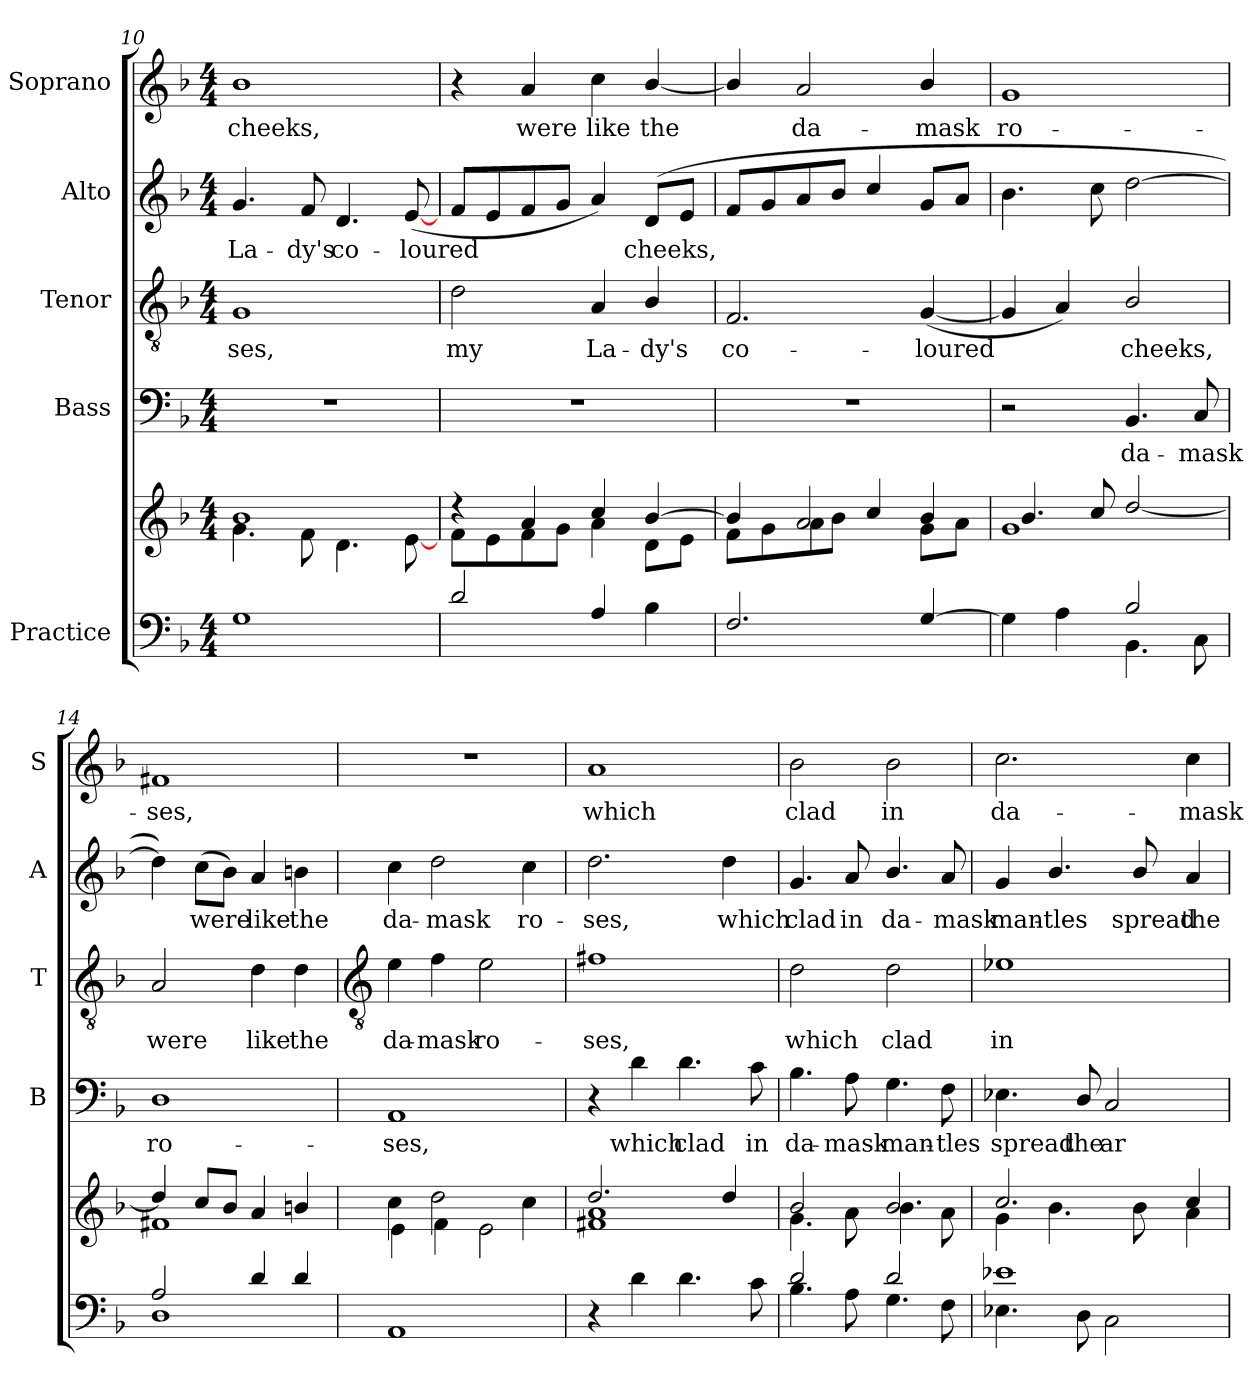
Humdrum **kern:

**kern	**kern	**kern	**text	**kern	**text	**kern	**text	**kern	**text
*part5	*part5	*part4	*part4	*part3	*part3	*part2	*part2	*part1	*part1
*staff6	*staff5	*staff4	*staff4	*staff3	*staff3	*staff2	*staff2	*staff1	*staff1
*I"Practice	*	*I"Bass	*	*I"Tenor	*	*I"Alto	*	*I"Soprano	*
*	*	*I'B	*	*I'T	*	*I'A	*	*I'S	*
!!LO:LB:g=z
*clefF4	*clefG2	*clefF4	*	*clefGv2	*	*clefG2	*	*clefG2	*
*k[b-]	*k[b-]	*k[b-]	*	*k[b-]	*	*k[b-]	*	*k[b-]	*
*F:	*F:	*F:	*	*F:	*	*F:	*	*F:	*
*M4/4	*M4/4	*M4/4	*	*M4/4	*	*M4/4	*	*M4/4	*
=10	=10	=10	=10	=10	=10	=10	=10	=10	=10
*^	*^	*	*	*	*	*	*	*	*
!	!	!	!	!	!	!	!LO:LY:b	!	!LO:LY:b	!	!LO:LY:b
1G	1ryy	1b-	4.g\	1r	.	1G	-ses,	4.g	La-	1b-	cheeks,
!	!	!	!	!	!	!	!	!	!LO:LY:b	!	!
.	.	.	8f\	.	.	.	.	8f	-dy's	.	.
!	!	!	!	!	!	!	!	!	!LO:LY:b	!	!
.	.	.	4.d\	.	.	.	.	4.d	co-	.	.
!	!	!	!	!	!	!	!	!	!LO:LY:b	!	!
.	.	.	[8e\	.	.	.	.	(<[8e	-loured	.	.
=11	=11	=11	=11	=11	=11	=11	=11	=11	=11	=11	=11
!	!	!	!	!	!	!	!LO:LY:b	!	!	!	!
2d	1ryy	4r	8f\L	1r	.	2d	my	8fL	.	4r	.
.	.	.	8e\	.	.	.	.	8e	.	.	.
!	!	!	!	!	!	!	!	!	!	!	!LO:LY:b
.	.	4a	8f\	.	.	.	.	8f	.	4a	were
.	.	.	8g\J	.	.	.	.	8gJ	.	.	.
!	!	!	!	!	!	!	!LO:LY:b	!	!	!	!LO:LY:b
4A	.	4cc/	4a	.	.	4A	La-	4a)	.	4cc	like
!	!	!	!	!	!	!	!LO:LY:b	!	!LO:LY:b	!	!LO:LY:b
4B-\	.	[4b-/	8d\L	.	.	4B-/	-dy's	(<8dL	cheeks,	[4b-/	the
.	.	.	8e\J	.	.	.	.	8eJ	.	.	.
=12	=12	=12	=12	=12	=12	=12	=12	=12	=12	=12	=12
!	!	!	!	!	!	!	!LO:LY:b	!	!	!	!
2.F	1ryy	4b-/]	8f\L	1r	.	2.F	co-	8fL	.	4b-/]	.
.	.	.	8g\	.	.	.	.	8g	.	.	.
!	!	!	!	!	!	!	!	!	!	!	!LO:LY:b
.	.	2a	8a\	.	.	.	.	8a	.	2a	da-
.	.	.	8b-J	.	.	.	.	8b-J	.	.	.
.	.	.	4cc/	.	.	.	.	4cc/	.	.	.
!	!	!	!	!	!	!	!LO:LY:b	!	!	!	!LO:LY:b
[4G	.	4b-/	8g\L	.	.	(<[4G	-loured	8gL	.	4b-/	-mask
.	.	.	8a\J	.	.	.	.	8aJ	.	.	.
=13	=13	=13	=13	=13	=13	=13	=13	=13	=13	=13	=13
!	!	!	!	!	!	!	!	!	!	!	!LO:LY:b
4G]	2ryy	1g	4.b-/	2r	.	4G]	.	4.b-\	.	1g	ro-
4A	.	.	.	.	.	4A)	.	.	.	.	.
.	.	.	8cc/	.	.	.	.	8cc\	.	.	.
!	!	!	!	!	!LO:LY:b	!	!LO:LY:b	!	!	!	!
2B-/	4.BB-\	.	[2dd/	4.BB-	da-	2B-/	cheeks,	[2dd\	.	.	.
!	!	!	!	!	!LO:LY:b	!	!	!	!	!	!
.	8C\	.	.	8C	-mask	.	.	.	.	.	.
=14	=14	=14	=14	=14	=14	=14	=14	=14	=14	=14	=14
!	!	!	!	!	!LO:LY:b	!	!LO:LY:b	!	!	!	!LO:LY:b
2A/	1D	1f#X	4dd/]	1D	ro-	2A	were	4dd\])	.	1f#X	-ses,
!	!	!	!	!	!	!	!	!	!LO:LY:b	!	!
.	.	.	8cc/L	.	.	.	.	(>8ccL	were	.	.
.	.	.	8b-/J	.	.	.	.	8b-J)	.	.	.
!	!	!	!	!	!	!	!LO:LY:b	!	!LO:LY:b	!	!
4d/	.	.	4a/	.	.	4d	like	4a	like	.	.
!	!	!	!	!	!	!	!LO:LY:b	!	!LO:LY:b	!	!
4d/	.	.	4bn/	.	.	4d	the	4bn	the	.	.
*v	*v	*	*	*	*	*	*	*	*	*	*
*	*v	*v	*	*	*	*	*	*	*	*
!!LO:LB:g=z
=15	=15	=15	=15	=15	=15	=15	=15	=15	=15
*	*	*	*	*clefGv2	*	*	*	*	*
*	*^	*	*	*	*	*	*	*	*
*	*	*^	*	*	*	*	*	*	*	*
!	!	!	!	!	!LO:LY:b	!	!LO:LY:b	!	!LO:LY:b	!	!
1AA	1ryy	4cc	4e\	1AA	-ses,	4e	da-	4cc	da-	1r	.
!	!	!	!	!	!	!	!LO:LY:b	!	!LO:LY:b	!	!
.	.	2dd	4f\	.	.	4f	-mask	2dd	-mask	.	.
!	!	!	!	!	!	!	!LO:LY:b	!	!	!	!
.	.	.	2e\	.	.	2e	ro-	.	.	.	.
!	!	!	!	!	!	!	!	!	!LO:LY:b	!	!
.	.	4cc	.	.	.	.	.	4cc	ro-	.	.
=16	=16	=16	=16	=16	=16	=16	=16	=16	=16	=16	=16
!	!	!	!	!	!	!	!LO:LY:b	!	!LO:LY:b	!	!LO:LY:b
4r	1a	2.dd/	1f#X	4r	.	1f#X	-ses,	2.dd	-ses,	1a	which
!	!	!	!	!	!LO:LY:b	!	!	!	!	!	!
4d	.	.	.	4d	which	.	.	.	.	.	.
!	!	!	!	!	!LO:LY:b	!	!	!	!	!	!
4.d	.	.	.	4.d	clad	.	.	.	.	.	.
!	!	!	!	!	!	!	!	!	!LO:LY:b	!	!
.	.	4dd/	.	.	.	.	.	4dd	which	.	.
!	!	!	!	!	!LO:LY:b	!	!	!	!	!	!
8c	.	.	.	8c	in	.	.	.	.	.	.
*	*	*v	*v	*	*	*	*	*	*	*	*
=17	=17	=17	=17	=17	=17	=17	=17	=17	=17	=17
*^	*	*	*	*	*	*	*	*	*	*
!	!	!	!	!	!LO:LY:b	!	!LO:LY:b	!	!LO:LY:b	!	!LO:LY:b
2d/	4.B-	2b-/	4.g\	4.B-	da-	2d	which	4.g	clad	2b-	clad
!	!	!	!	!	!LO:LY:b	!	!	!	!LO:LY:b	!	!
.	8A	.	8a\	8A	-mask	.	.	8a	in	.	.
!	!	!	!	!	!LO:LY:b	!	!LO:LY:b	!	!LO:LY:b	!	!LO:LY:b
2d/	4.G	2b-/	4.b-\	4.G	man-	2d	clad	4.b-/	da-	2b-	in
!	!	!	!	!	!LO:LY:b	!	!	!	!LO:LY:b	!	!
.	8F	.	8a\	8F	-tles	.	.	8a	-mask	.	.
=18	=18	=18	=18	=18	=18	=18	=18	=18	=18	=18	=18
!	!	!	!	!	!LO:LY:b	!	!LO:LY:b	!	!LO:LY:b	!	!LO:LY:b
1e-X	4.E-X	2.cc/	4g\	4.E-X	spread	1e-X	in	4g	man-	2.cc	da-
!	!	!	!	!	!	!	!	!	!LO:LY:b	!	!
.	.	.	4.b-\	.	.	.	.	4.b-/	-tles	.	.
!	!	!	!	!	!LO:LY:b	!	!	!	!	!	!
.	8D\	.	.	8D/	the	.	.	.	.	.	.
!	!	!	!	!	!LO:LY:b	!	!	!	!	!	!
.	2C\	.	.	2C	ar-	.	.	.	.	.	.
!	!	!	!	!	!	!	!	!	!LO:LY:b	!	!
.	.	.	8b-\	.	.	.	.	8b-/	spread	.	.
!	!	!	!	!	!	!	!	!	!LO:LY:b	!	!LO:LY:b
.	.	4cc/	4a	.	.	.	.	4a	the	4cc	-mask
*v	*v	*	*	*	*	*	*	*	*	*	*
*	*v	*v	*	*	*	*	*	*	*	*
=	=	=	=	=	=	=	=	=	=
*-	*-	*-	*-	*-	*-	*-	*-	*-	*-
